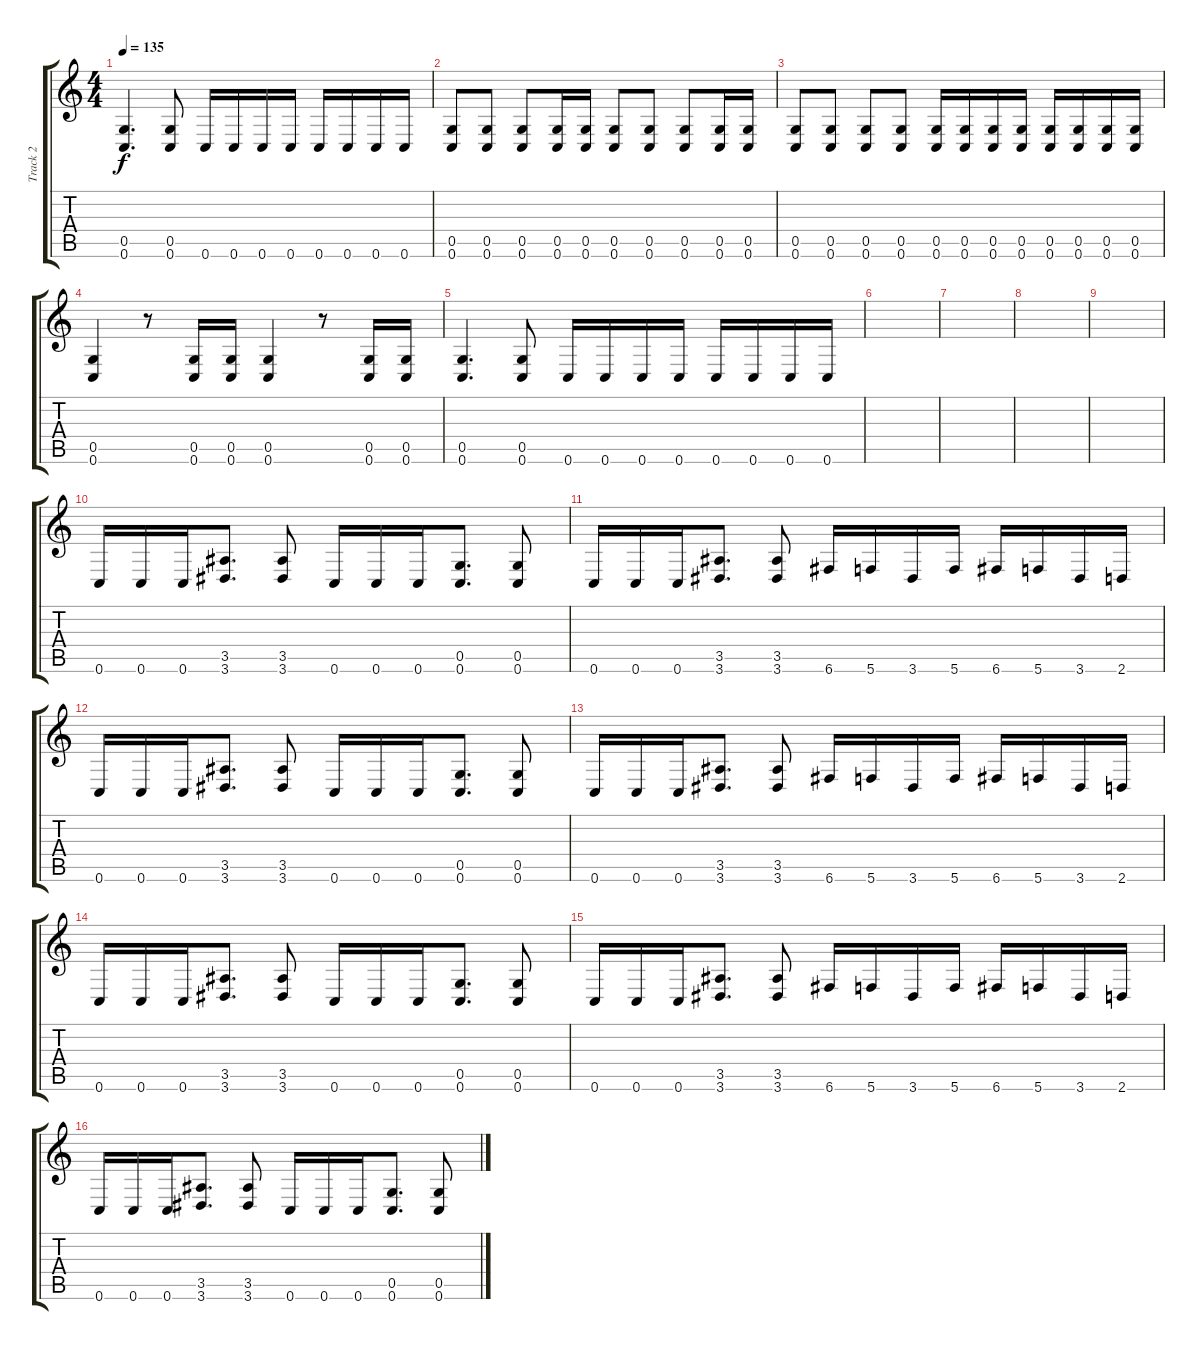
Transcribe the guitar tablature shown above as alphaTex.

\track ("Track 2" "Track 2") {instrument distortionguitar}
\staff {score tabs}
\tuning (D4 A3 F3 C3 G2 C2) {hide}
\ts (4 4)
\tempo 135
\clef g2
\ks c
(0.5 0.6).4{d dy f} (0.5 0.6).8 0.6.16 0.6.16 0.6.16 0.6.16 0.6.16 0.6.16 0.6.16 0.6.16 |
(0.5 0.6).8 (0.5 0.6).8 (0.5 0.6).8 (0.5 0.6).16 (0.5 0.6).16 (0.5 0.6).8 (0.5 0.6).8 (0.5 0.6).8 (0.5 0.6).16 (0.5 0.6).16 |
(0.5 0.6).8 (0.5 0.6).8 (0.5 0.6).8 (0.5 0.6).8 (0.5 0.6).16 (0.5 0.6).16 (0.5 0.6).16 (0.5 0.6).16 (0.5 0.6).16 (0.5 0.6).16 (0.5 0.6).16 (0.5 0.6).16 |
(0.5 0.6).4 r.8 (0.5 0.6).16 (0.5 0.6).16 (0.5 0.6).4 r.8 (0.5 0.6).16 (0.5 0.6).16 |
(0.5 0.6).4{d} (0.5 0.6).8 0.6.16 0.6.16 0.6.16 0.6.16 0.6.16 0.6.16 0.6.16 0.6.16 |
|
|
|
|
0.6.16 0.6.16 0.6.16 (3.5 3.6).8{d} (3.5 3.6).8 0.6.16 0.6.16 0.6.16 (0.5 0.6).8{d} (0.5 0.6).8 |
0.6.16 0.6.16 0.6.16 (3.5 3.6).8{d} (3.5 3.6).8 6.6.16 5.6.16 3.6.16 5.6.16 6.6.16 5.6.16 3.6.16 2.6.16 |
0.6.16 0.6.16 0.6.16 (3.5 3.6).8{d} (3.5 3.6).8 0.6.16 0.6.16 0.6.16 (0.5 0.6).8{d} (0.5 0.6).8 |
0.6.16 0.6.16 0.6.16 (3.5 3.6).8{d} (3.5 3.6).8 6.6.16 5.6.16 3.6.16 5.6.16 6.6.16 5.6.16 3.6.16 2.6.16 |
0.6.16 0.6.16 0.6.16 (3.5 3.6).8{d} (3.5 3.6).8 0.6.16 0.6.16 0.6.16 (0.5 0.6).8{d} (0.5 0.6).8 |
0.6.16 0.6.16 0.6.16 (3.5 3.6).8{d} (3.5 3.6).8 6.6.16 5.6.16 3.6.16 5.6.16 6.6.16 5.6.16 3.6.16 2.6.16 |
0.6.16 0.6.16 0.6.16 (3.5 3.6).8{d} (3.5 3.6).8 0.6.16 0.6.16 0.6.16 (0.5 0.6).8{d} (0.5 0.6).8
